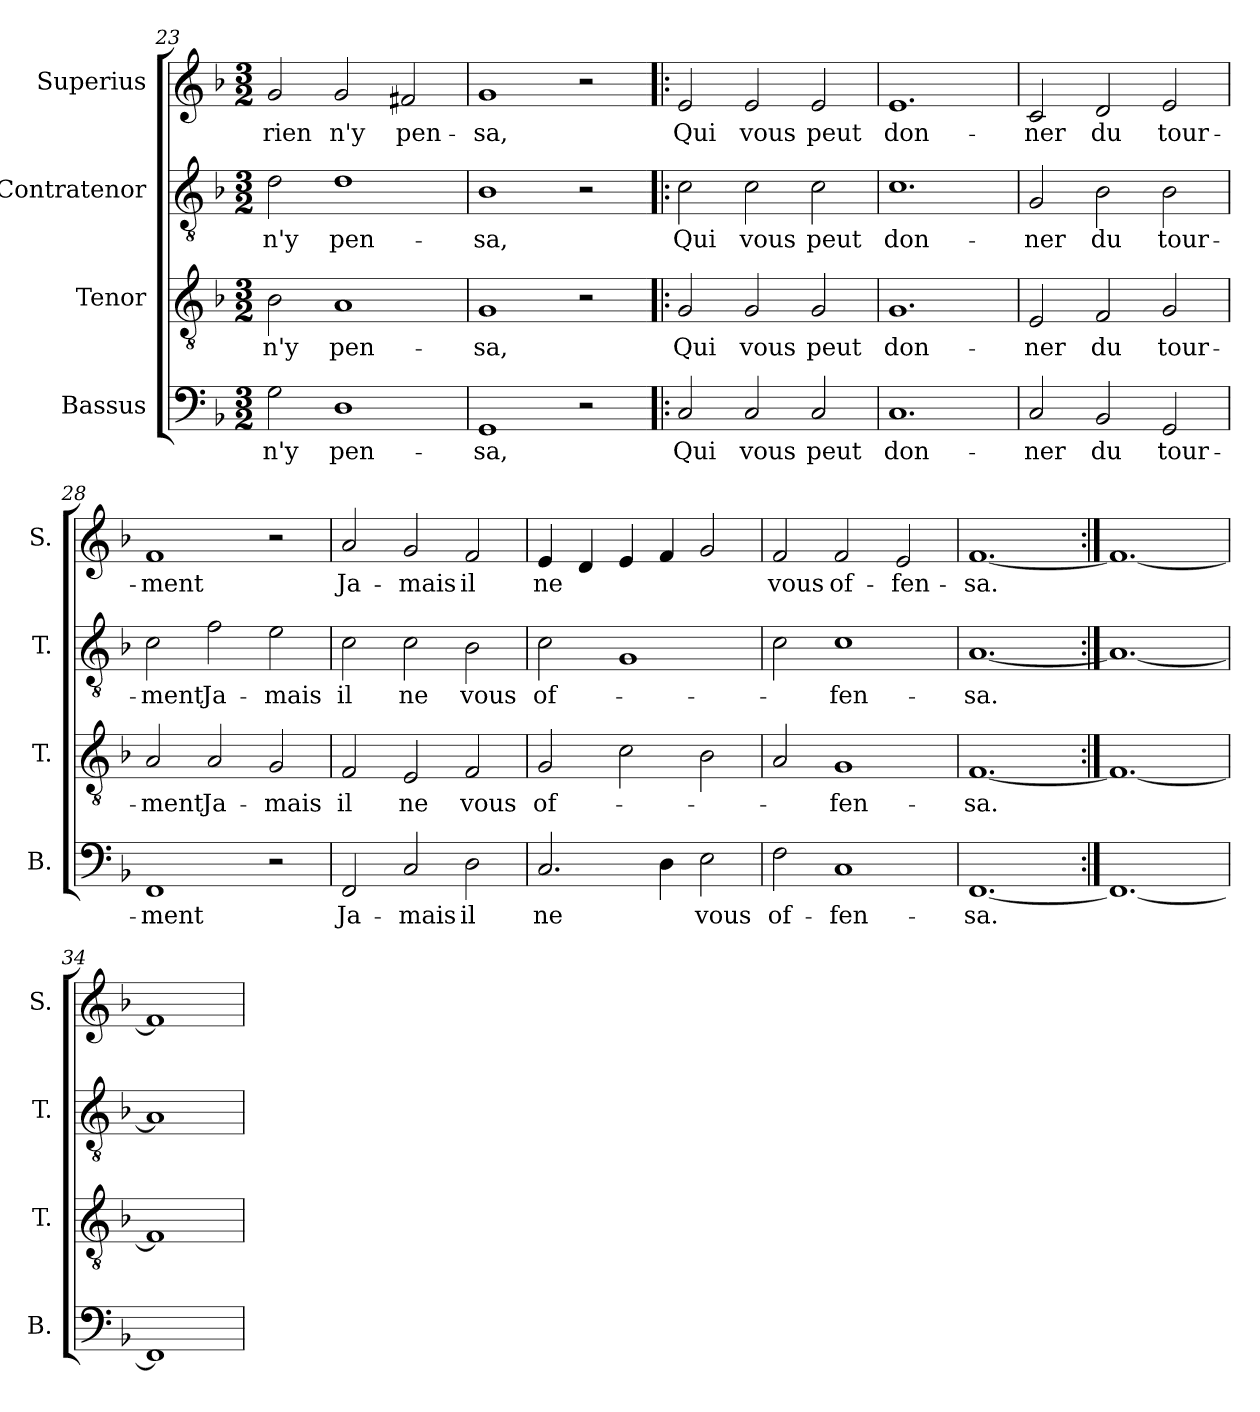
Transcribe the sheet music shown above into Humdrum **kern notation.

**kern	**text	**kern	**text	**kern	**text	**kern	**text
*part4	*part4	*part3	*part3	*part2	*part2	*part1	*part1
*staff4	*staff4	*staff3	*staff3	*staff2	*staff2	*staff1	*staff1
*I"Bassus	*	*I"Tenor	*	*I"Contratenor	*	*I"Superius	*
*I'B.	*	*I'T.	*	*I'T.	*	*I'S.	*
*clefF4	*	*clefGv2	*	*clefGv2	*	*clefG2	*
*k[b-]	*	*k[b-]	*	*k[b-]	*	*k[b-]	*
*F:	*	*F:	*	*F:	*	*F:	*
*M3/2	*	*M3/2	*	*M3/2	*	*M3/2	*
=23	=23	=23	=23	=23	=23	=23	=23
2G\	n'y	2B-\	n'y	2d\	n'y	2g/	rien
1D\	pen-	1A/	pen-	1d\	pen-	2g/	n'y
.	.	.	.	.	.	2f#X/	pen-
=24	=24	=24	=24	=24	=24	=24	=24
1GG/	-sa,	1G/	-sa,	1B-\	-sa,	1g/	-sa,
2r	.	2r	.	2r	.	2r	.
!!LO:PB:g=z
=25!|:	=25!|:	=25!|:	=25!|:	=25!|:	=25!|:	=25!|:	=25!|:
2C/	Qui	2G/	Qui	2c\	Qui	2e/	Qui
2C/	vous	2G/	vous	2c\	vous	2e/	vous
2C/	peut	2G/	peut	2c\	peut	2e/	peut
=26	=26	=26	=26	=26	=26	=26	=26
1.C/	don-	1.G/	don-	1.c\	don-	1.e/	don-
=27	=27	=27	=27	=27	=27	=27	=27
2C/	-ner	2E/	-ner	2G/	-ner	2c/	-ner
2BB-/	du	2F/	du	2B-\	du	2d/	du
2GG/	tour-	2G/	tour-	2B-\	tour-	2e/	tour-
=28	=28	=28	=28	=28	=28	=28	=28
1FF/	-ment	2A/	-ment	2c\	-ment	1f/	-ment
.	.	2A/	Ja-	2f\	Ja-	.	.
2r	.	2G/	-mais	2e\	-mais	2r	.
=29	=29	=29	=29	=29	=29	=29	=29
2FF/	Ja-	2F/	il	2c\	il	2a/	Ja-
2C/	-mais	2E/	ne	2c\	ne	2g/	-mais
2D\	il	2F/	vous	2B-\	vous	2f/	il
=30	=30	=30	=30	=30	=30	=30	=30
2.C/	ne	2G/	of-	2c\	of-	4e/	ne
.	.	.	.	.	.	4d/	.
.	.	2c\	.	1G/	.	4e/	.
4D\	.	.	.	.	.	4f/	.
2E\	vous	2B-\	.	.	.	2g/	.
=31	=31	=31	=31	=31	=31	=31	=31
2F\	of-	2A/	.	2c\	.	2f/	vous
1C/	-fen-	1G/	-fen-	1c\	-fen-	2f/	of-
.	.	.	.	.	.	2e/	-fen-
=32	=32	=32	=32	=32	=32	=32	=32
[1.FF/	-sa.	[1.F/	-sa.	[1.A/	-sa.	[1.f/	-sa.
=33:|!	=33:|!	=33:|!	=33:|!	=33:|!	=33:|!	=33:|!	=33:|!
1.FF/_	.	1.F/_	.	1.A/_	.	1.f/_	.
=34	=34	=34	=34	=34	=34	=34	=34
1FF/]	.	1F/]	.	1A/]	.	1f/]	.
=	=	=	=	=	=	=	=
*-	*-	*-	*-	*-	*-	*-	*-
